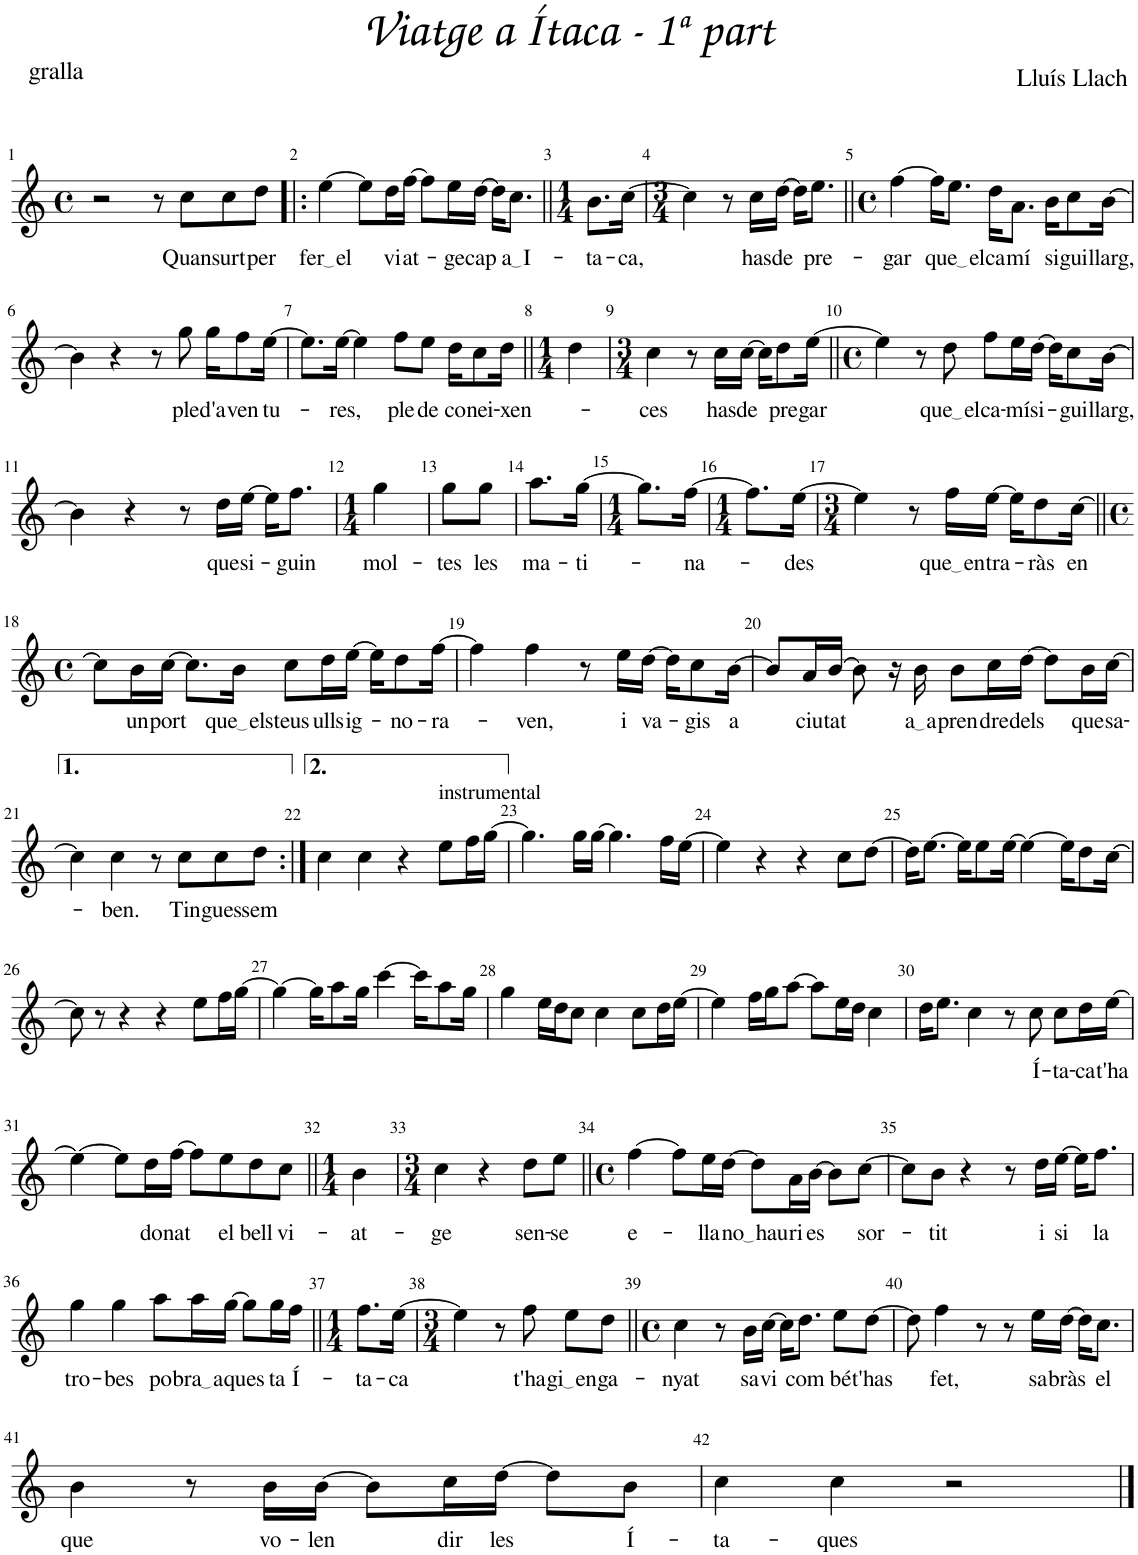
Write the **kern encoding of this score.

**kern	**text
*part1	*part1
*staff1	*staff1
*I"Oboè	*
*I'Ob.	*
*clefG2	*
*k[]	*
*M4/4	*
*met(c)	*
=1	=1
2r	.
8r	.
!	!LO:LY:b
8cc\L	Quan
!	!LO:LY:b
8cc\	surt
!	!LO:LY:b
8dd\J	per
=2!|:	=2!|:
!	!LO:LY:b
[4ee\	fer el
8ee\L]	.
!	!LO:LY:b
16dd\L	vi-
!	!LO:LY:b
[16ff\JJ	-at-
8ff\L]	.
!	!LO:LY:b
16ee\L	-ge
!	!LO:LY:b
[16dd\JJ	cap
16dd\KL]	.
!	!LO:LY:b
8.cc\J	a I
=3||	=3||
*M1/4	*
!	!LO:LY:b
8.b\L	-ta-
!	!LO:LY:b
[16cc\Jk	-ca,
=4	=4
*M3/4	*
4cc\]	.
8r	.
!	!LO:LY:b
16cc\LL	has
!	!LO:LY:b
[16dd\JJ	de
16dd\KL]	.
!	!LO:LY:b
8.ee\J	pre-
=5||	=5||
*M4/4	*
*met(c)	*
!	!LO:LY:b
[4ff\	-gar
16ff\KL]	.
!	!LO:LY:b
8.ee\J	que el
!	!LO:LY:b
16dd\KL	ca-
!	!LO:LY:b
8.a\J	-mí
!	!LO:LY:b
16b\KL	si-
!	!LO:LY:b
8cc\	-gui
!	!LO:LY:b
[16b\Jk	llarg,
!!LO:LB:g=z
=6	=6
4b\]	.
4r	.
8r	.
!	!LO:LY:b
8gg\	ple
!	!LO:LY:b
16gg\KL	d'a-
!	!LO:LY:b
8ff\	-ven-
!	!LO:LY:b
[16ee\Jk	-tu-
=7	=7
8.ee\L]	.
!	!LO:LY:b
[16ee\Jk	-res,
4ee\]	.
!	!LO:LY:b
8ff\L	ple
!	!LO:LY:b
8ee\J	de
!	!LO:LY:b
16dd\KL	co-
!	!LO:LY:b
8cc\	-nei-
!	!LO:LY:b
16dd\Jk	-xen-
=8||	=8||
*M1/4	*
4dd\	.
=9	=9
*M3/4	*
!	!LO:LY:b
4cc\	-ces
8r	.
!	!LO:LY:b
16cc\LL	has
!	!LO:LY:b
[16cc\JJ	de
16cc\KL]	.
!	!LO:LY:b
8dd\	pre-
!	!LO:LY:b
[16ee\Jk	-gar
=10||	=10||
*M4/4	*
*met(c)	*
4ee\]	.
8r	.
!	!LO:LY:b
8dd\	que el
!	!LO:LY:b
8ff\L	ca-
!	!LO:LY:b
16ee\L	-mí
!	!LO:LY:b
[16dd\JJ	si-
16dd\KL]	.
!	!LO:LY:b
8cc\	-gui
!	!LO:LY:b
[16b\Jk	llarg,
!!LO:LB:g=z
=11	=11
4b\]	.
4r	.
8r	.
!	!LO:LY:b
16dd\LL	que
!	!LO:LY:b
[16ee\JJ	si-
16ee\KL]	.
!	!LO:LY:b
8.ff\J	-guin
=12	=12
*M1/4	*
!	!LO:LY:b
4gg\	mol-
=13	=13
!	!LO:LY:b
8gg\L	-tes
!	!LO:LY:b
8gg\J	les
=14	=14
!	!LO:LY:b
8.aa\L	ma-
!	!LO:LY:b
[16gg\Jk	-ti-
=15	=15
*M1/4	*
8.gg\L]	.
!	!LO:LY:b
[16ff\Jk	-na-
=16	=16
*M1/4	*
8.ff\L]	.
!	!LO:LY:b
[16ee\Jk	-des
=17	=17
*M3/4	*
4ee\]	.
8r	.
!	!LO:LY:b
16ff\LL	que en
!	!LO:LY:b
[16ee\JJ	-tra
16ee\KL]	.
!	!LO:LY:b
8dd\	-ràs
!	!LO:LY:b
[16cc\Jk	en
!!LO:LB:g=z
=18||	=18||
*M4/4	*
*met(c)	*
8cc\L]	.
!	!LO:LY:b
16b\L	un
!	!LO:LY:b
[16cc\JJ	port
8.cc\L]	.
!	!LO:LY:b
16b\Jk	que els
!	!LO:LY:b
8cc\L	teus
!	!LO:LY:b
16dd\L	ulls
!	!LO:LY:b
[16ee\JJ	ig-
16ee\KL]	.
!	!LO:LY:b
8dd\	-no-
!	!LO:LY:b
[16ff\Jk	-ra-
=19	=19
4ff\]	.
!	!LO:LY:b
4ff\	-ven,
8r	.
!	!LO:LY:b
16ee\LL	i
!	!LO:LY:b
[16dd\JJ	va-
16dd\KL]	.
!	!LO:LY:b
8cc\	-gis
!	!LO:LY:b
[16b\Jk	a
=20	=20
8b/L]	.
!	!LO:LY:b
16a/L	ciu-
!	!LO:LY:b
[16b/JJ	-tat
8b\]	.
16r	.
!	!LO:LY:b
16b\	a a
!	!LO:LY:b
8b\L	-pren-
!	!LO:LY:b
16cc\L	-dre
!	!LO:LY:b
[16dd\JJ	dels
8dd\L]	.
!	!LO:LY:b
16b\L	que
!	!LO:LY:b
[16cc\JJ	sa-
!!LO:LB:g=z
=21	=21
4cc\]	.
!	!LO:LY:b
4cc\	-ben.
8r	.
!	!LO:LY:b
8cc\L	Tin-
!	!LO:LY:b
8cc\	-gues
!	!LO:LY:b
8dd\J	sem
=22:|!	=22:|!
4cc\	.
4cc\	.
4r	.
!LO:TX:a:t=instrumental	!
8ee\L	.
16ff\L	.
[16gg\JJ	.
=23	=23
4.gg\]	.
16gg\LL	.
[16gg\JJ	.
4.gg\]	.
16ff\LL	.
[16ee\JJ	.
=24	=24
4ee\]	.
4r	.
4r	.
8cc\L	.
[8dd\J	.
=25	=25
16dd\KL]	.
[8.ee\J	.
16ee\KL]	.
8ee\	.
[16ee\Jk	.
4ee\_	.
16ee\KL]	.
8dd\	.
[16cc\Jk	.
!!LO:LB:g=z
=26	=26
8cc\]	.
8r	.
4r	.
4r	.
8ee\L	.
16ff\L	.
[16gg\JJ	.
=27	=27
4gg\_	.
16gg\KL]	.
8aa\	.
16gg\Jk	.
[4ccc\	.
16ccc\KL]	.
8aa\	.
16gg\Jk	.
=28	=28
4gg\	.
16ee\LL	.
16dd\J	.
8cc\J	.
4cc\	.
8cc\L	.
16dd\L	.
[16ee\JJ	.
=29	=29
4ee\]	.
16ff\LL	.
16gg\J	.
[8aa\J	.
8aa\L]	.
16ee\L	.
16dd\JJ	.
4cc\	.
=30	=30
16dd\KL	.
8.ee\J	.
4cc\	.
8r	.
!	!LO:LY:b
8cc\	Í-
!	!LO:LY:b
8cc\L	-ta-
!	!LO:LY:b
16dd\L	-ca
!	!LO:LY:b
[16ee\JJ	t'ha
!!LO:LB:g=z
=31	=31
4ee\_	.
8ee\L]	.
!	!LO:LY:b
16dd\L	do-
!	!LO:LY:b
[16ff\JJ	-nat
8ff\L]	.
!	!LO:LY:b
8ee\	el
!	!LO:LY:b
8dd\	bell
!	!LO:LY:b
8cc\J	vi-
=32||	=32||
*M1/4	*
!	!LO:LY:b
4b\	-at-
=33	=33
*M3/4	*
!	!LO:LY:b
4cc\	-ge
4r	.
!	!LO:LY:b
8dd\L	sen-
!	!LO:LY:b
8ee\J	-se
=34||	=34||
*M4/4	*
*met(c)	*
!	!LO:LY:b
[4ff\	e-
8ff\L]	.
!	!LO:LY:b
16ee\L	-lla
!	!LO:LY:b
[16dd\JJ	no hau
8dd\L]	.
!	!LO:LY:b
16a\L	-ri-
!	!LO:LY:b
[16b\JJ	-es
8b\L]	.
!	!LO:LY:b
[8cc\J	sor-
=35	=35
8cc\L]	.
!	!LO:LY:b
8b\J	-tit
4r	.
8r	.
!	!LO:LY:b
16dd\LL	i
!	!LO:LY:b
[16ee\JJ	si
16ee\KL]	.
!	!LO:LY:b
8.ff\J	la
!!LO:LB:g=z
=36	=36
!	!LO:LY:b
4gg\	tro-
!	!LO:LY:b
4gg\	-bes
!	!LO:LY:b
8aa\L	po-
!	!LO:LY:b
16aa\L	bra a
!	!LO:LY:b
[16gg\JJ	-ques-
8gg\L]	.
!	!LO:LY:b
16gg\L	-ta
!	!LO:LY:b
16ff\JJ	Í-
=37||	=37||
*M1/4	*
!	!LO:LY:b
8.ff\L	-ta-
!	!LO:LY:b
[16ee\Jk	-ca
=38	=38
*M3/4	*
4ee\]	.
8r	.
!	!LO:LY:b
8ff\	t'ha-
!	!LO:LY:b
8ee\L	gi en
!	!LO:LY:b
8dd\J	-ga-
=39||	=39||
*M4/4	*
*met(c)	*
!	!LO:LY:b
4cc\	-nyat
8r	.
!	!LO:LY:b
16b\LL	sa-
!	!LO:LY:b
[16cc\JJ	-vi
16cc\KL]	.
!	!LO:LY:b
8.dd\J	com
!	!LO:LY:b
8ee\L	bé
!	!LO:LY:b
[8dd\J	t'has
=40	=40
8dd\]	.
!	!LO:LY:b
4ff\	fet,
8r	.
8r	.
!	!LO:LY:b
16ee\LL	sa-
!	!LO:LY:b
[16dd\JJ	-bràs
16dd\KL]	.
!	!LO:LY:b
8.cc\J	el
!!LO:LB:g=z
=41	=41
!	!LO:LY:b
4b\	que
8r	.
!	!LO:LY:b
16b\LL	vo-
!	!LO:LY:b
[16b\JJ	-len
8b\L]	.
!	!LO:LY:b
16cc\L	dir
!	!LO:LY:b
[16dd\JJ	les
8dd\L]	.
!	!LO:LY:b
8b\J	Í-
=42	=42
!	!LO:LY:b
4cc\	-ta-
!	!LO:LY:b
4cc\	-ques
2r	.
==	==
*-	*-
